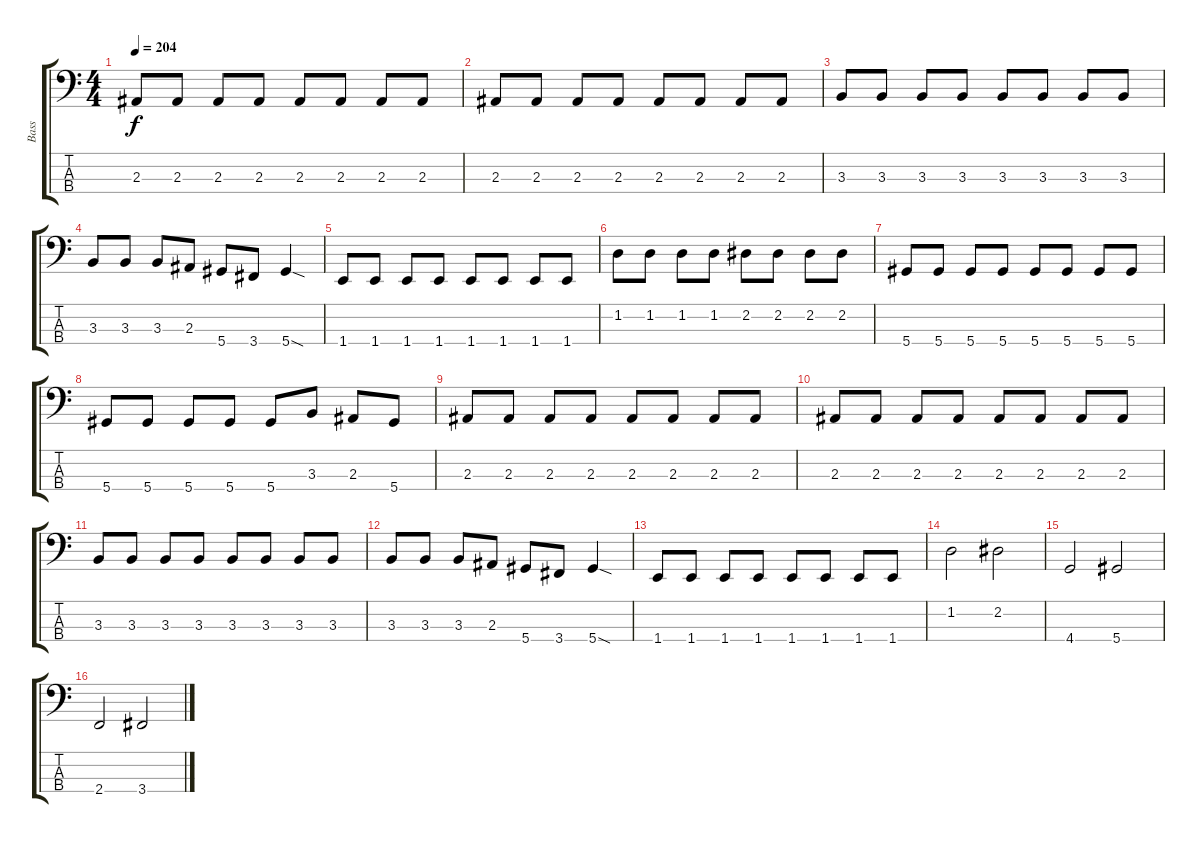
\track ("Bass" "Bass") {instrument electricbasspick}
\staff {score tabs}
\tuning (Gb2 Db2 Ab1 Eb1) {hide}
\ts (4 4)
\tempo 204
\clef f4
\ks c
2.3.8{dy f} 2.3.8 2.3.8 2.3.8 2.3.8 2.3.8 2.3.8 2.3.8 |
2.3.8 2.3.8 2.3.8 2.3.8 2.3.8 2.3.8 2.3.8 2.3.8 |
3.3.8 3.3.8 3.3.8 3.3.8 3.3.8 3.3.8 3.3.8 3.3.8 |
3.3.8 3.3.8 3.3.8 2.3.8 5.4.8 3.4.8 5.4{sod}.4 |
1.4.8 1.4.8 1.4.8 1.4.8 1.4.8 1.4.8 1.4.8 1.4.8 |
1.2.8 1.2.8 1.2.8 1.2.8 2.2.8 2.2.8 2.2.8 2.2.8 |
5.4.8 5.4.8 5.4.8 5.4.8 5.4.8 5.4.8 5.4.8 5.4.8 |
5.4.8 5.4.8 5.4.8 5.4.8 5.4.8 3.3.8 2.3.8 5.4.8 |
2.3.8 2.3.8 2.3.8 2.3.8 2.3.8 2.3.8 2.3.8 2.3.8 |
2.3.8 2.3.8 2.3.8 2.3.8 2.3.8 2.3.8 2.3.8 2.3.8 |
3.3.8 3.3.8 3.3.8 3.3.8 3.3.8 3.3.8 3.3.8 3.3.8 |
3.3.8 3.3.8 3.3.8 2.3.8 5.4.8 3.4.8 5.4{sod}.4 |
1.4.8 1.4.8 1.4.8 1.4.8 1.4.8 1.4.8 1.4.8 1.4.8 |
1.2.2 2.2.2 |
4.4.2 5.4.2 |
2.4.2 3.4.2
